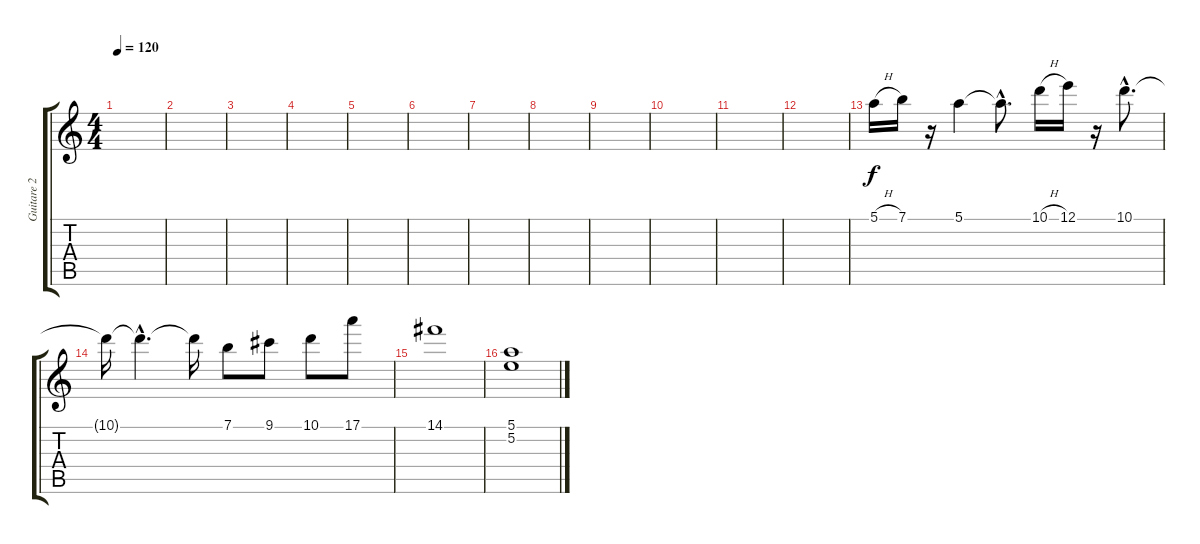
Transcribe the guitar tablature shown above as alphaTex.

\track ("Guitare 2 " "Guitare 2 ") {instrument electricguitarclean}
\staff {score tabs}
\tuning (E4 B3 G3 D3 A2 E2) {hide}
\ts (4 4)
\tempo 120
\clef g2
\ks c
|
|
|
|
|
|
|
|
|
|
|
|
5.1{h}.16 7.1.16 r.16 5.1.4 5.1{hac t}.8{d} 10.1{h}.16 12.1.16 r.16 10.1{hac}.8{d} |
10.1{t}.16 10.1{hac t}.4{d} 10.1{t}.16 7.1.8 9.1.8 10.1.8 17.1.8 |
14.1.1 |
(5.1 5.2).1
